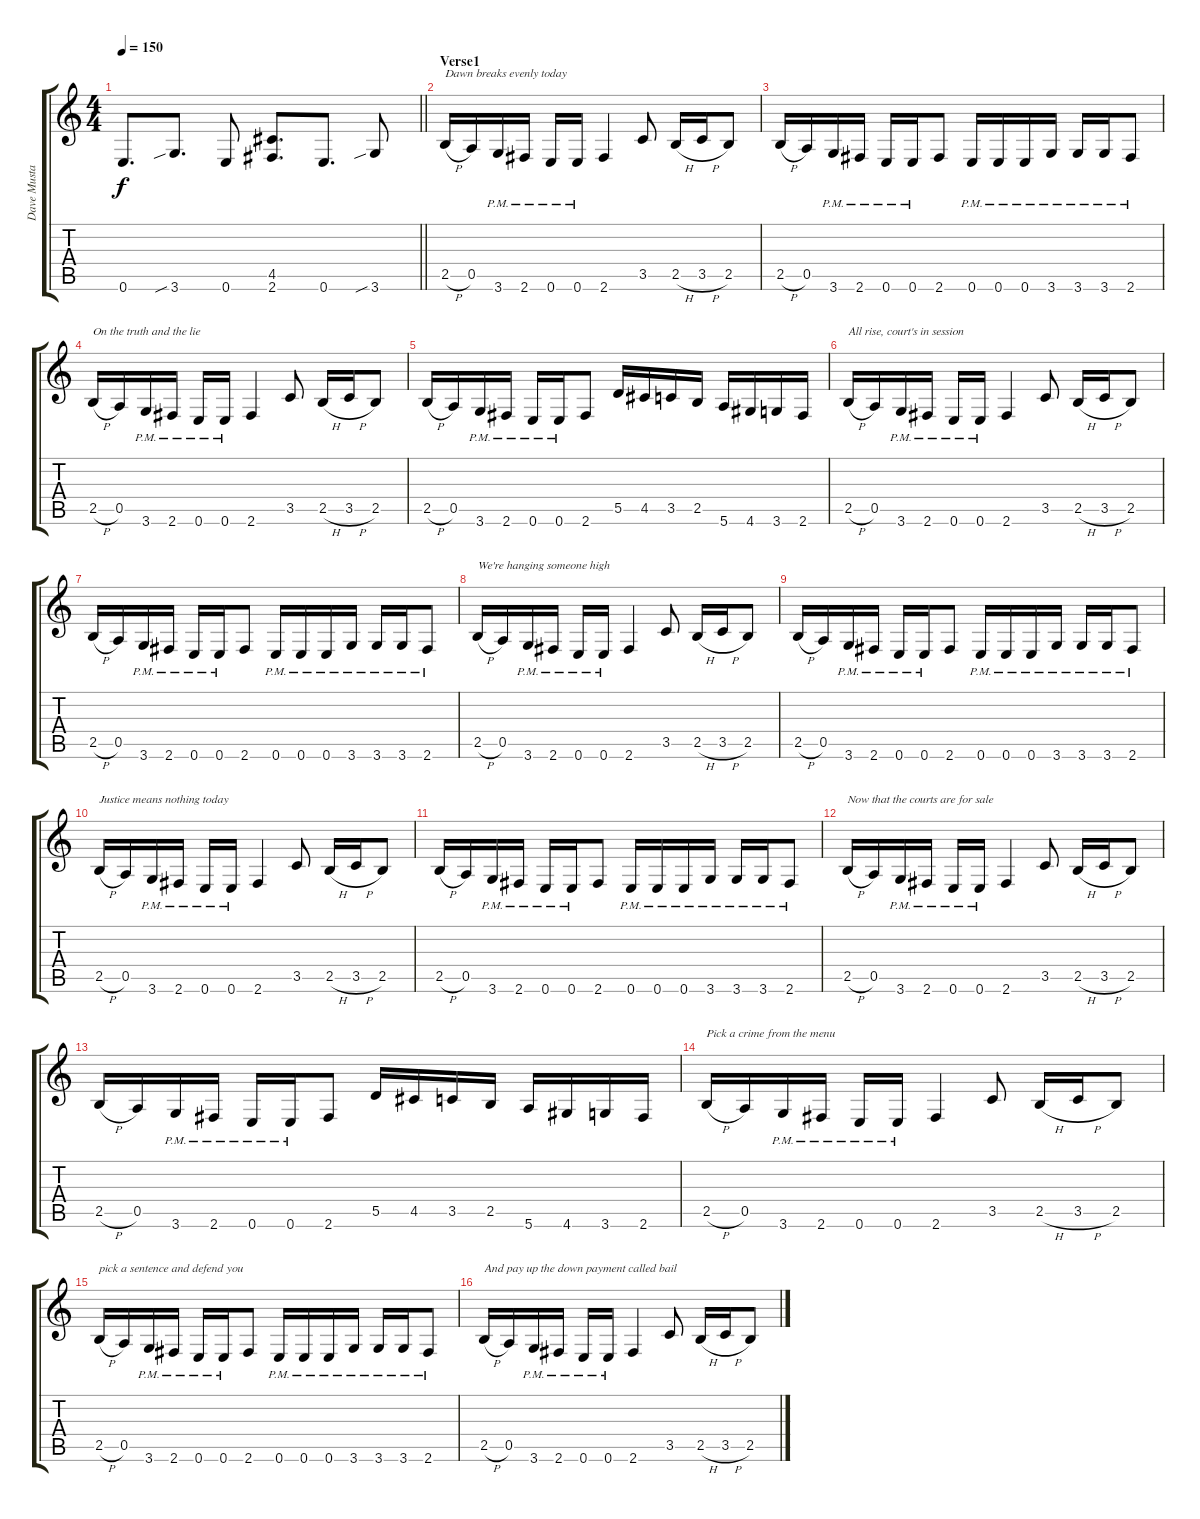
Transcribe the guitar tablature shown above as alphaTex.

\track ("Dave Mustaine" "Dave Musta") {instrument distortionguitar}
\staff {score tabs}
\tuning (E4 B3 G3 D3 A2 E2) {hide}
\ts (4 4)
\tempo 150
\clef g2
\barLineRight lightlight
\ks c
0.6.8{d dy f} 3.6{sib}.8{d} 0.6.8 (4.5 2.6).8{d} 0.6.8{d} 3.6{sib}.8 |
\section ("" "Verse1")
2.5{h}.16{txt "Dawn breaks evenly today"} 0.5.16 3.6{pm}.16 2.6{pm}.16 0.6{pm}.16 0.6{pm}.16 2.6.4 3.5.8 2.5{h}.16 3.5{h}.16 2.5.8 |
2.5{h}.16 0.5.16 3.6{pm}.16 2.6{pm}.16 0.6{pm}.16 0.6{pm}.16 2.6.8 0.6{pm}.16 0.6{pm}.16 0.6{pm}.16 3.6{pm}.16 3.6{pm}.16 3.6{pm}.16 2.6{pm}.8 |
2.5{h}.16{txt "On the truth and the lie"} 0.5.16 3.6{pm}.16 2.6{pm}.16 0.6{pm}.16 0.6{pm}.16 2.6.4 3.5.8 2.5{h}.16 3.5{h}.16 2.5.8 |
2.5{h}.16 0.5.16 3.6{pm}.16 2.6{pm}.16 0.6{pm}.16 0.6{pm}.16 2.6.8 5.5.16 4.5.16 3.5.16 2.5.16 5.6.16 4.6.16 3.6.16 2.6.16 |
2.5{h}.16{txt "All rise, court's in session"} 0.5.16 3.6{pm}.16 2.6{pm}.16 0.6{pm}.16 0.6{pm}.16 2.6.4 3.5.8 2.5{h}.16 3.5{h}.16 2.5.8 |
2.5{h}.16 0.5.16 3.6{pm}.16 2.6{pm}.16 0.6{pm}.16 0.6{pm}.16 2.6.8 0.6{pm}.16 0.6{pm}.16 0.6{pm}.16 3.6{pm}.16 3.6{pm}.16 3.6{pm}.16 2.6{pm}.8 |
2.5{h}.16{txt "We're hanging someone high"} 0.5.16 3.6{pm}.16 2.6{pm}.16 0.6{pm}.16 0.6{pm}.16 2.6.4 3.5.8 2.5{h}.16 3.5{h}.16 2.5.8 |
2.5{h}.16 0.5.16 3.6{pm}.16 2.6{pm}.16 0.6{pm}.16 0.6{pm}.16 2.6.8 0.6{pm}.16 0.6{pm}.16 0.6{pm}.16 3.6{pm}.16 3.6{pm}.16 3.6{pm}.16 2.6{pm}.8 |
2.5{h}.16{txt "Justice means nothing today"} 0.5.16 3.6{pm}.16 2.6{pm}.16 0.6{pm}.16 0.6{pm}.16 2.6.4 3.5.8 2.5{h}.16 3.5{h}.16 2.5.8 |
2.5{h}.16 0.5.16 3.6{pm}.16 2.6{pm}.16 0.6{pm}.16 0.6{pm}.16 2.6.8 0.6{pm}.16 0.6{pm}.16 0.6{pm}.16 3.6{pm}.16 3.6{pm}.16 3.6{pm}.16 2.6{pm}.8 |
2.5{h}.16{txt "Now that the courts are for sale"} 0.5.16 3.6{pm}.16 2.6{pm}.16 0.6{pm}.16 0.6{pm}.16 2.6.4 3.5.8 2.5{h}.16 3.5{h}.16 2.5.8 |
2.5{h}.16 0.5.16 3.6{pm}.16 2.6{pm}.16 0.6{pm}.16 0.6{pm}.16 2.6.8 5.5.16 4.5.16 3.5.16 2.5.16 5.6.16 4.6.16 3.6.16 2.6.16 |
2.5{h}.16{txt "Pick a crime from the menu"} 0.5.16 3.6{pm}.16 2.6{pm}.16 0.6{pm}.16 0.6{pm}.16 2.6.4 3.5.8 2.5{h}.16 3.5{h}.16 2.5.8 |
2.5{h}.16{txt "pick a sentence and defend you"} 0.5.16 3.6{pm}.16 2.6{pm}.16 0.6{pm}.16 0.6{pm}.16 2.6.8 0.6{pm}.16 0.6{pm}.16 0.6{pm}.16 3.6{pm}.16 3.6{pm}.16 3.6{pm}.16 2.6{pm}.8 |
2.5{h}.16{txt "And pay up the down payment called bail"} 0.5.16 3.6{pm}.16 2.6{pm}.16 0.6{pm}.16 0.6{pm}.16 2.6.4 3.5.8 2.5{h}.16 3.5{h}.16 2.5.8
